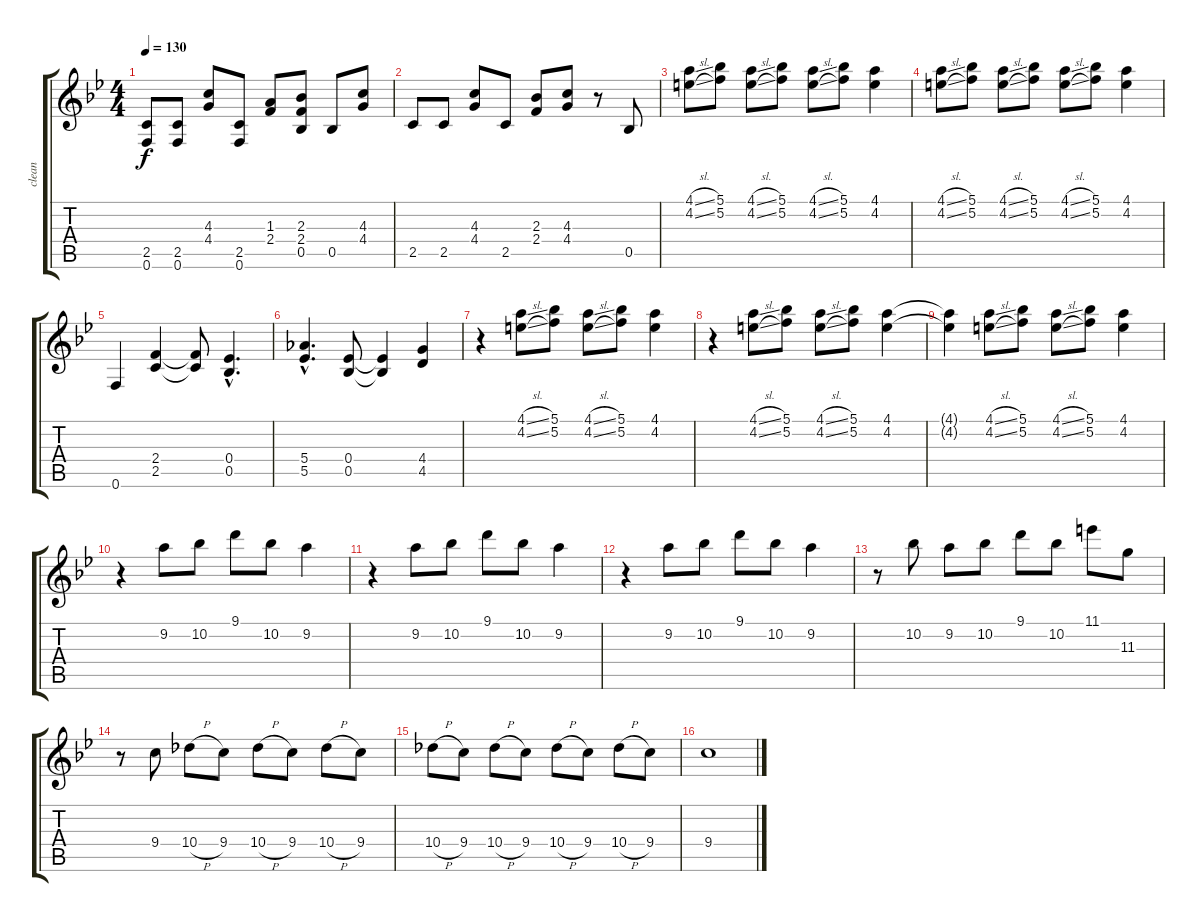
\track ("clean" "clean") {instrument electricguitarclean}
\staff {score tabs}
\tuning (F4 C4 Ab3 Eb3 Bb2 F2) {hide}
\ts (4 4)
\tempo 130
\clef g2
\ks bb
(2.5 0.6).8{dy f} (2.5 0.6).8 (4.3 4.4).8 (2.5 0.6).8 (1.3 2.4).8 (2.3 2.4 0.5).8 0.5.8 (4.3 4.4).8 |
2.5.8 2.5.8 (4.3 4.4).8 2.5.8 (2.3 2.4).8 (4.3 4.4).8 r.8 0.5.8 |
(4.1{sl} 4.2{sl}).8 (5.1 5.2).8 (4.1{sl} 4.2{sl}).8 (5.1 5.2).8 (4.1{sl} 4.2{sl}).8 (5.1 5.2).8 (4.1 4.2).4 |
(4.1{sl} 4.2{sl}).8 (5.1 5.2).8 (4.1{sl} 4.2{sl}).8 (5.1 5.2).8 (4.1{sl} 4.2{sl}).8 (5.1 5.2).8 (4.1 4.2).4 |
0.6.4 (2.4 2.5).4 (2.4{t} 2.5{t}).8 (0.4{hac} 0.5{hac}).4{d} |
(5.4{hac} 5.5{hac}).4{d} (0.4 0.5).8 (0.4{t} 0.5{t}).4 (4.4 4.5).4 |
r.4 (4.1{sl} 4.2{sl}).8 (5.1 5.2).8 (4.1{sl} 4.2{sl}).8 (5.1 5.2).8 (4.1 4.2).4 |
r.4 (4.1{sl} 4.2{sl}).8 (5.1 5.2).8 (4.1{sl} 4.2{sl}).8 (5.1 5.2).8 (4.1 4.2).4 |
(4.1{t} 4.2{t}).4 (4.1{sl} 4.2{sl}).8 (5.1 5.2).8 (4.1{sl} 4.2{sl}).8 (5.1 5.2).8 (4.1 4.2).4 |
r.4 9.2.8 10.2.8 9.1.8 10.2.8 9.2.4 |
r.4 9.2.8 10.2.8 9.1.8 10.2.8 9.2.4 |
r.4 9.2.8 10.2.8 9.1.8 10.2.8 9.2.4 |
r.8 10.2.8 9.2.8 10.2.8 9.1.8 10.2.8 11.1.8 11.3.8 |
r.8 9.4.8 10.4{h}.8 9.4.8 10.4{h}.8 9.4.8 10.4{h}.8 9.4.8 |
10.4{h}.8 9.4.8 10.4{h}.8 9.4.8 10.4{h}.8 9.4.8 10.4{h}.8 9.4.8 |
9.4.1
